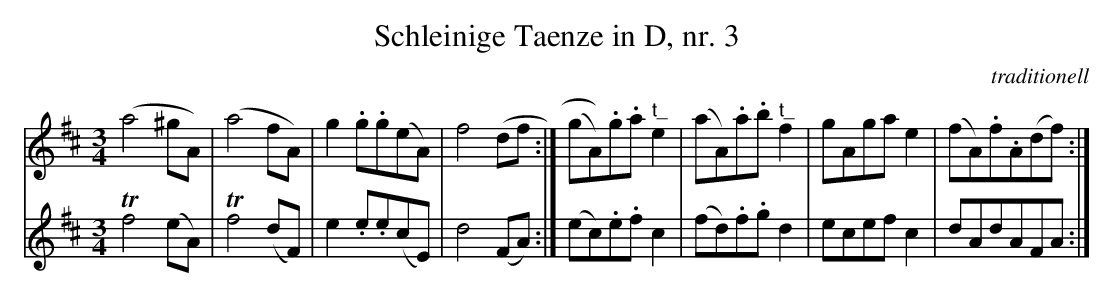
X:1
T:Schleinige Taenze in D, nr. 3
C:traditionell
M:3/4
L:1/8
K:D
V:1
(a4^gA) | (a4fA) | g2.g.g(eA) | f4(df :|\
(gA)).g.a"t_"e2 | (aA).a.b"t_"f2 | gAgae2 | (fA).f.A(df) :|
V:2
Tf4(eA) | Tf4(dF) | e2.e.e(cE) | d4(FA) :|\
(ec).e.fc2 | (fd).f.gd2 | ecefc2 | dAdAFA :|
